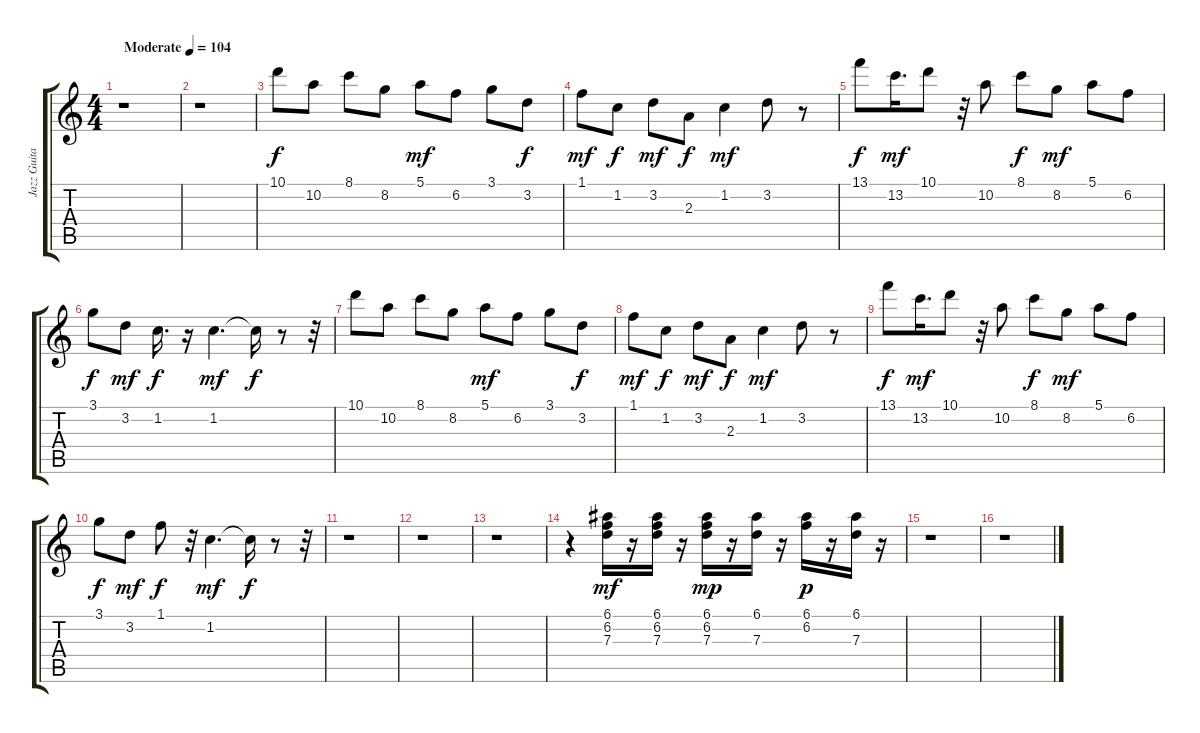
\track ("Jazz Guitar 1" "Jazz Guita") {instrument electricguitarjazz}
\staff {score tabs}
\tuning (E4 B3 G3 D3 A2 E2) {hide}
\ts (4 4)
\tempo (104 "Moderate")
\clef g2
\ks c
r.1{dy f instrument electricguitarjazz} |
r.1 |
10.1.8 10.2.8 8.1.8 8.2.8 5.1.8{dy mf} 6.2.8 3.1.8 3.2.8{dy f} |
1.1.8{dy mf} 1.2.8{dy f} 3.2.8{dy mf} 2.3.8{dy f} 1.2.4{dy mf} 3.2.8 r.8 |
13.1.8{dy f} 13.2.16{d dy mf} 10.1.8 r.32 10.2.8 8.1.8{dy f} 8.2.8{dy mf} 5.1.8 6.2.8 |
3.1.8{dy f} 3.2.8{dy mf} 1.2.16{d dy f} r.16 1.2.4{d dy mf} 1.2{t}.16{dy f} r.8 r.32 |
10.1.8 10.2.8 8.1.8 8.2.8 5.1.8{dy mf} 6.2.8 3.1.8 3.2.8{dy f} |
1.1.8{dy mf} 1.2.8{dy f} 3.2.8{dy mf} 2.3.8{dy f} 1.2.4{dy mf} 3.2.8 r.8 |
13.1.8{dy f} 13.2.16{d dy mf} 10.1.8 r.32 10.2.8 8.1.8{dy f} 8.2.8{dy mf} 5.1.8 6.2.8 |
3.1.8{dy f} 3.2.8{dy mf} 1.1.8{dy f} r.32 1.2.4{d dy mf} 1.2{t}.16{dy f} r.8 r.32 |
r.1 |
r.1 |
r.1 |
r.4 (6.1 6.2 7.3).16{dy mf} r.16 (6.1 6.2 7.3).16 r.16 (6.1 6.2 7.3).16{dy mp} r.16 (6.1 7.3).16 r.16 (6.1 6.2).16{dy p} r.16 (6.1 7.3).16 r.16 |
r.1 |
r.1
